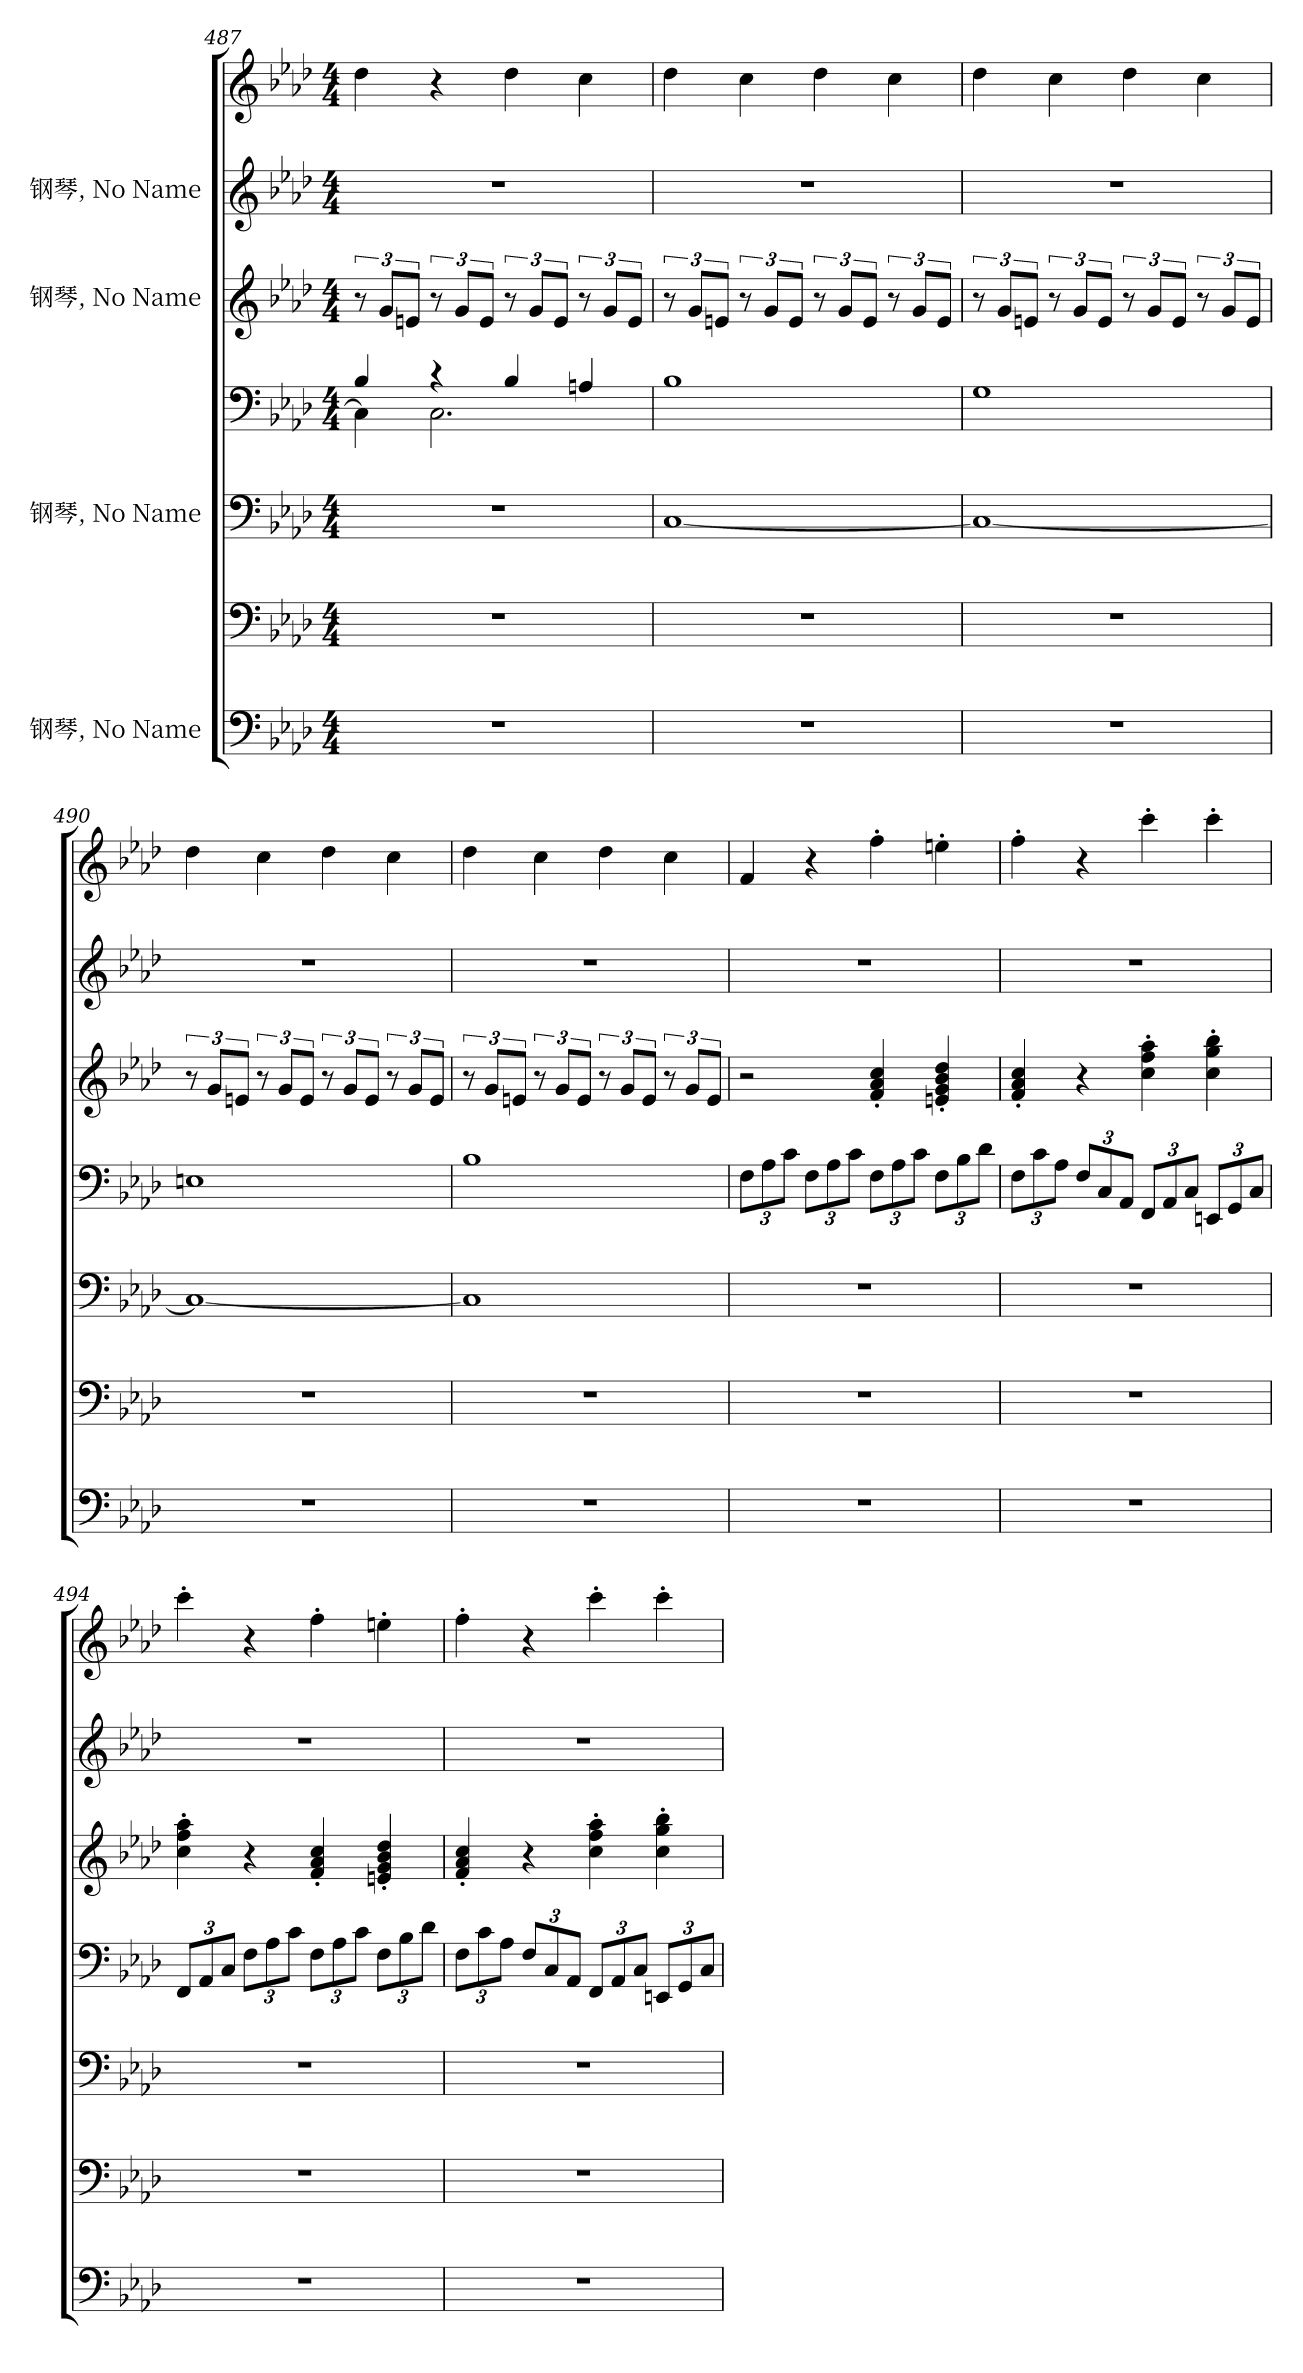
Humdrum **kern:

**kern	**kern	**kern	**kern	**kern	**kern	**kern
*part4	*part4	*part3	*part3	*part2	*part1	*part1
*staff7	*staff6	*staff5	*staff4	*staff3	*staff2	*staff1
*I"钢琴, No Name	*	*I"钢琴, No Name	*	*I"钢琴, No Name	*I"钢琴, No Name	*
*clefF4	*clefF4	*clefF4	*clefF4	*clefG2	*clefG2	*clefG2
*k[b-e-a-d-]	*k[b-e-a-d-]	*k[b-e-a-d-]	*k[b-e-a-d-]	*k[b-e-a-d-]	*k[b-e-a-d-]	*k[b-e-a-d-]
*M4/4	*M4/4	*M4/4	*M4/4	*M4/4	*M4/4	*M4/4
=487	=487	=487	=487	=487	=487	=487
*	*	*	*^	*	*	*
1r	1r	1r	4B-/	4C\]	12r	1r	4dd-\
.	.	.	.	.	12g/L	.	.
.	.	.	.	.	12en/J	.	.
.	.	.	4r	2.C\	12r	.	4r
.	.	.	.	.	12g/L	.	.
.	.	.	.	.	12e/J	.	.
.	.	.	4B-/	.	12r	.	4dd-\
.	.	.	.	.	12g/L	.	.
.	.	.	.	.	12e/J	.	.
.	.	.	4An/	.	12r	.	4cc\
.	.	.	.	.	12g/L	.	.
.	.	.	.	.	12e/J	.	.
*	*	*	*v	*v	*	*	*
=488	=488	=488	=488	=488	=488	=488
1r	1r	[1C	1B-	12r	1r	4dd-\
.	.	.	.	12g/L	.	.
.	.	.	.	12en/J	.	.
.	.	.	.	12r	.	4cc\
.	.	.	.	12g/L	.	.
.	.	.	.	12e/J	.	.
.	.	.	.	12r	.	4dd-\
.	.	.	.	12g/L	.	.
.	.	.	.	12e/J	.	.
.	.	.	.	12r	.	4cc\
.	.	.	.	12g/L	.	.
.	.	.	.	12e/J	.	.
!!LO:PB:g=z
=489	=489	=489	=489	=489	=489	=489
1r	1r	1C_	1G	12r	1r	4dd-\
.	.	.	.	12g/L	.	.
.	.	.	.	12en/J	.	.
.	.	.	.	12r	.	4cc\
.	.	.	.	12g/L	.	.
.	.	.	.	12e/J	.	.
.	.	.	.	12r	.	4dd-\
.	.	.	.	12g/L	.	.
.	.	.	.	12e/J	.	.
.	.	.	.	12r	.	4cc\
.	.	.	.	12g/L	.	.
.	.	.	.	12e/J	.	.
=490	=490	=490	=490	=490	=490	=490
1r	1r	1C_	1En	12r	1r	4dd-\
.	.	.	.	12g/L	.	.
.	.	.	.	12en/J	.	.
.	.	.	.	12r	.	4cc\
.	.	.	.	12g/L	.	.
.	.	.	.	12e/J	.	.
.	.	.	.	12r	.	4dd-\
.	.	.	.	12g/L	.	.
.	.	.	.	12e/J	.	.
.	.	.	.	12r	.	4cc\
.	.	.	.	12g/L	.	.
.	.	.	.	12e/J	.	.
=491	=491	=491	=491	=491	=491	=491
1r	1r	1C]	1B-	12r	1r	4dd-\
.	.	.	.	12g/L	.	.
.	.	.	.	12en/J	.	.
.	.	.	.	12r	.	4cc\
.	.	.	.	12g/L	.	.
.	.	.	.	12e/J	.	.
.	.	.	.	12r	.	4dd-\
.	.	.	.	12g/L	.	.
.	.	.	.	12e/J	.	.
.	.	.	.	12r	.	4cc\
.	.	.	.	12g/L	.	.
.	.	.	.	12e/J	.	.
!!LO:PB:g=z
=492	=492	=492	=492	=492	=492	=492
*	*	*	*Xbrackettup	*	*	*
*	*	*	*	*	*	*MM203
1r	1r	1r	12F\L	2r	1r	4f/
.	.	.	12A-\	.	.	.
.	.	.	12c\J	.	.	.
.	.	.	12F\L	.	.	4r
.	.	.	12A-\	.	.	.
.	.	.	12c\J	.	.	.
*	*	*	*	*	*	*MM201
.	.	.	12F\L	4f/' 4a-/' 4cc/'	.	4ff'\
.	.	.	12A-\	.	.	.
.	.	.	12c\J	.	.	.
.	.	.	12F\L	4en/' 4g/' 4b-/' 4dd-/'	.	4een'\
.	.	.	12B-\	.	.	.
.	.	.	12d-\J	.	.	.
=493	=493	=493	=493	=493	=493	=493
*	*	*	*	*	*	*MM203
1r	1r	1r	12F\L	4f/' 4a-/' 4cc/'	1r	4ff'\
.	.	.	12c\	.	.	.
.	.	.	12A-\J	.	.	.
.	.	.	12F/L	4r	.	4r
.	.	.	12C/	.	.	.
.	.	.	12AA-/J	.	.	.
*	*	*	*	*	*	*MM201
.	.	.	12FF/L	4cc\' 4ff\' 4aa-\'	.	4ccc'\
.	.	.	12AA-/	.	.	.
.	.	.	12C/J	.	.	.
.	.	.	12EEn/L	4cc\' 4gg\' 4bb-\'	.	4ccc'\
.	.	.	12GG/	.	.	.
.	.	.	12C/J	.	.	.
=494	=494	=494	=494	=494	=494	=494
*	*	*	*	*	*	*MM203
1r	1r	1r	12FF/L	4cc\' 4ff\' 4aa-\'	1r	4ccc'\
.	.	.	12AA-/	.	.	.
.	.	.	12C/J	.	.	.
.	.	.	12F\L	4r	.	4r
.	.	.	12A-\	.	.	.
.	.	.	12c\J	.	.	.
*	*	*	*	*	*	*MM201
.	.	.	12F\L	4f/' 4a-/' 4cc/'	.	4ff'\
.	.	.	12A-\	.	.	.
.	.	.	12c\J	.	.	.
.	.	.	12F\L	4en/' 4g/' 4b-/' 4dd-/'	.	4een'\
.	.	.	12B-\	.	.	.
.	.	.	12d-\J	.	.	.
!!LO:PB:g=z
=495	=495	=495	=495	=495	=495	=495
*	*	*	*	*	*	*MM203
1r	1r	1r	12F\L	4f/' 4a-/' 4cc/'	1r	4ff'\
.	.	.	12c\	.	.	.
.	.	.	12A-\J	.	.	.
.	.	.	12F/L	4r	.	4r
.	.	.	12C/	.	.	.
.	.	.	12AA-/J	.	.	.
.	.	.	12FF/L	4cc\' 4ff\' 4aa-\'	.	4ccc'\
.	.	.	12AA-/	.	.	.
.	.	.	12C/J	.	.	.
.	.	.	12EEn/L	4cc\' 4gg\' 4bb-\'	.	4ccc'\
.	.	.	12GG/	.	.	.
.	.	.	12C/J	.	.	.
=	=	=	=	=	=	=
*-	*-	*-	*-	*-	*-	*-
